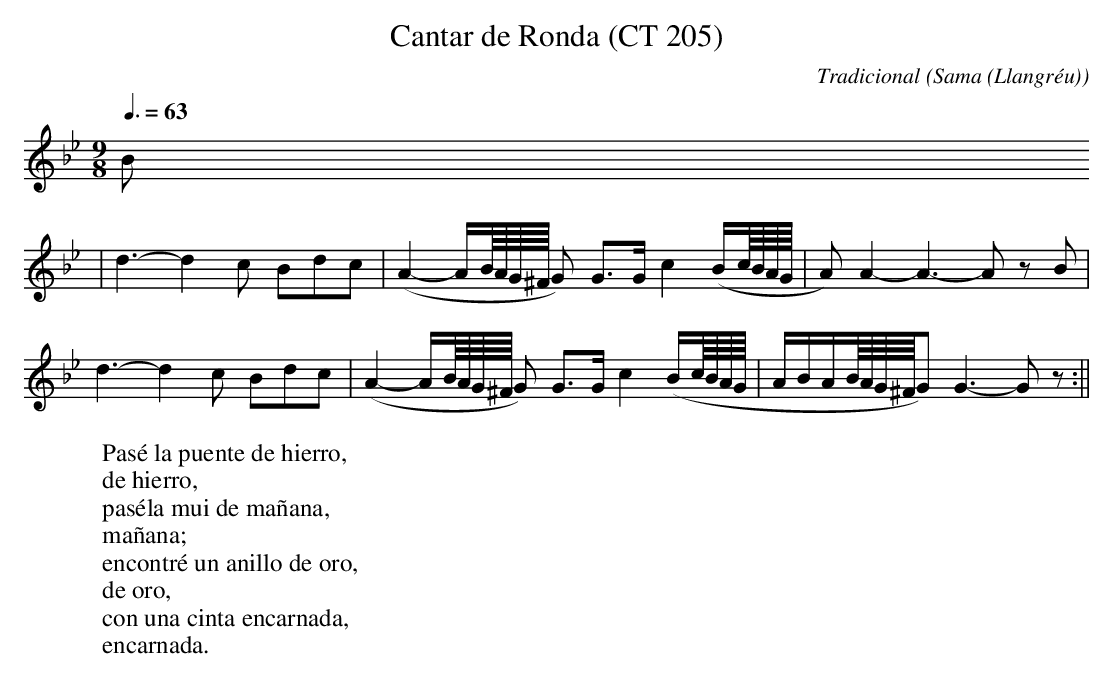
X:1
T:Cantar de Ronda (CT 205)
C:Tradicional
O:Sama (Llangréu)
M:9/8
L:1/8
Q:3/8=63
W:Pasé la puente de hierro,
W:de hierro,
W:paséla mui de mañana,
W:mañana;
W:encontré un anillo de oro,
W:de oro,
W:con una cinta encarnada,
W:encarnada.
K:Gm
B
|d3-d2 c Bdc|(A2-A/B/8A/8G/8^F/8 G) G>G c2 (B/c/8B/8A/8G/8|A) A2-A3-A z B|
d3-d2 c Bdc|(A2-A/B/8A/8G/8^F/8 G) G>G c2 (B/c/8B/8A/8G/8|A/B/A/B/8A/8G/8^F/8G) G3-G z :||
